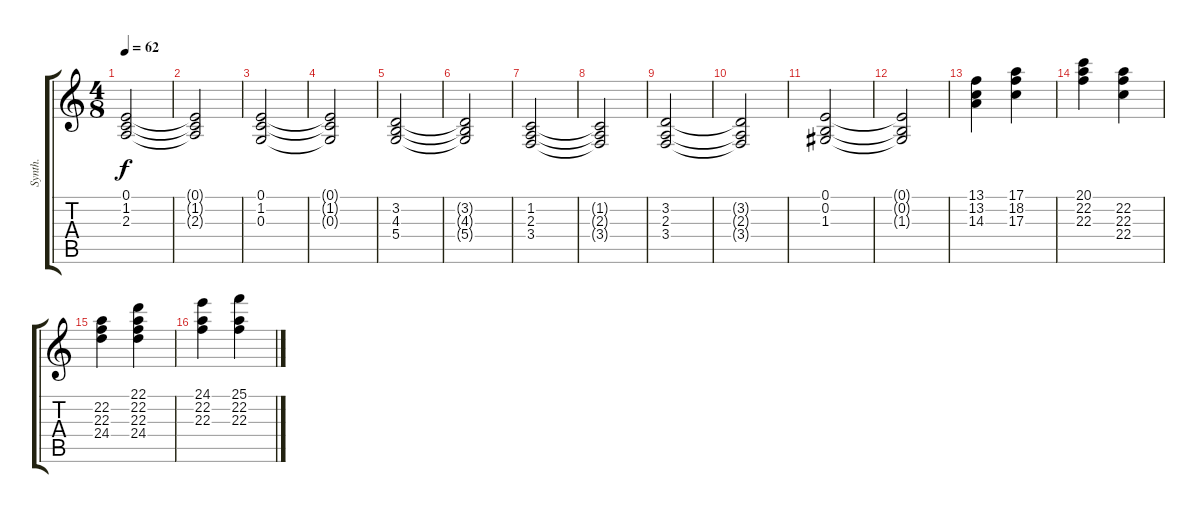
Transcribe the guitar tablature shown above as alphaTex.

\track ("Synth." "Synth.") {instrument pad2warm}
\staff {score tabs}
\tuning (E4 B3 G3 D3 A2 E2) {hide}
\ts (4 8)
\tempo 62
\clef g2
\ks c
(0.1 1.2 2.3).2{dy f} |
(0.1{t} 1.2{t} 2.3{t}).2 |
(0.1 1.2 0.3).2 |
(0.1{t} 1.2{t} 0.3{t}).2 |
(3.2 4.3 5.4).2 |
(3.2{t} 4.3{t} 5.4{t}).2 |
(1.2 2.3 3.4).2 |
(1.2{t} 2.3{t} 3.4{t}).2 |
(3.2 2.3 3.4).2 |
(3.2{t} 2.3{t} 3.4{t}).2 |
(0.1 0.2 1.3).2 |
(0.1{t} 0.2{t} 1.3{t}).2 |
(13.1 13.2 14.3).4{instrument stringensemble2} (17.1 18.2 17.3).4 |
(20.1 22.2 22.3).4 (22.2 22.3 22.4).4 |
(22.2 22.3 24.4).4 (22.1 22.2 22.3 24.4).4 |
(24.1 22.2 22.3).4 (25.1 22.2 22.3).4
